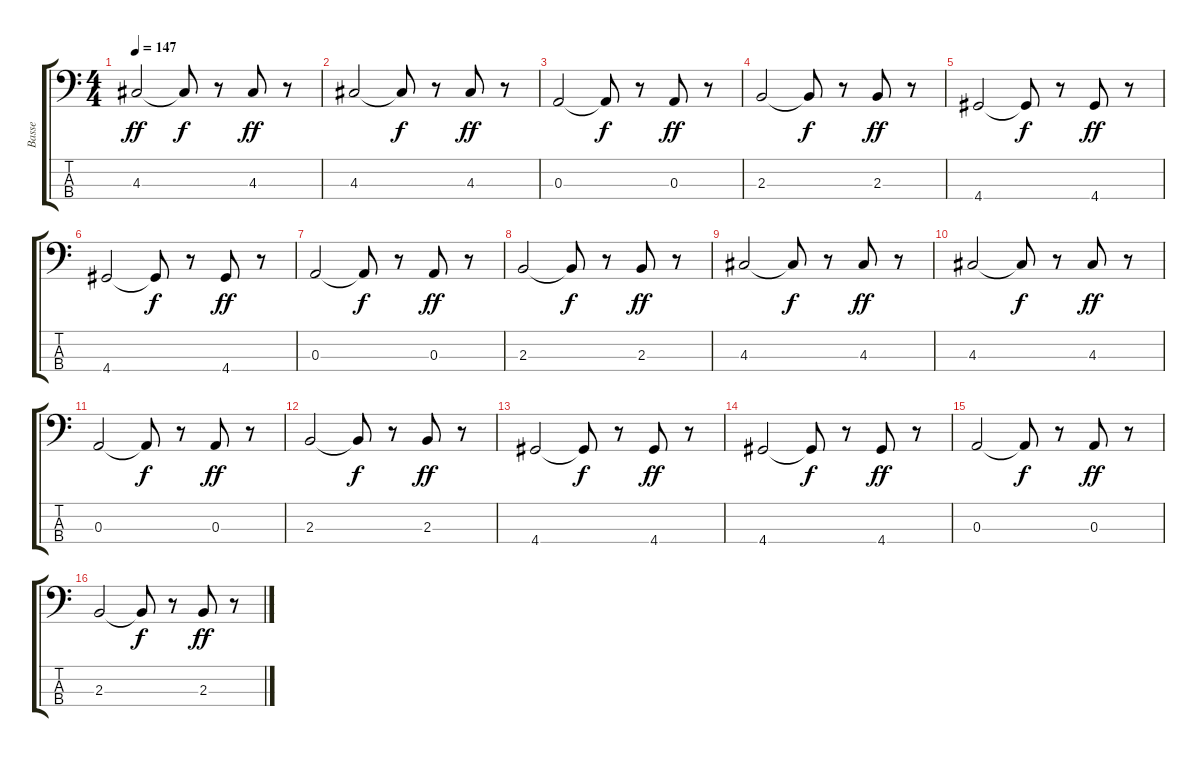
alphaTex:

\track ("Basse" "Basse") {instrument electricbassfinger}
\staff {score tabs}
\tuning (G2 D2 A1 E1) {hide}
\ts (4 4)
\tempo 147
\clef f4
\ks c
4.3.2{dy ff instrument electricbassfinger} 4.3{t}.8{dy f} r.8 4.3.8{dy ff} r.8 |
4.3.2 4.3{t}.8{dy f} r.8 4.3.8{dy ff} r.8 |
0.3.2 0.3{t}.8{dy f} r.8 0.3.8{dy ff} r.8 |
2.3.2 2.3{t}.8{dy f} r.8 2.3.8{dy ff} r.8 |
4.4.2 4.4{t}.8{dy f} r.8 4.4.8{dy ff} r.8 |
4.4.2 4.4{t}.8{dy f} r.8 4.4.8{dy ff} r.8 |
0.3.2 0.3{t}.8{dy f} r.8 0.3.8{dy ff} r.8 |
2.3.2 2.3{t}.8{dy f} r.8 2.3.8{dy ff} r.8 |
4.3.2 4.3{t}.8{dy f} r.8 4.3.8{dy ff} r.8 |
4.3.2 4.3{t}.8{dy f} r.8 4.3.8{dy ff} r.8 |
0.3.2 0.3{t}.8{dy f} r.8 0.3.8{dy ff} r.8 |
2.3.2 2.3{t}.8{dy f} r.8 2.3.8{dy ff} r.8 |
4.4.2 4.4{t}.8{dy f} r.8 4.4.8{dy ff} r.8 |
4.4.2 4.4{t}.8{dy f} r.8 4.4.8{dy ff} r.8 |
0.3.2 0.3{t}.8{dy f} r.8 0.3.8{dy ff} r.8 |
2.3.2 2.3{t}.8{dy f} r.8 2.3.8{dy ff} r.8
